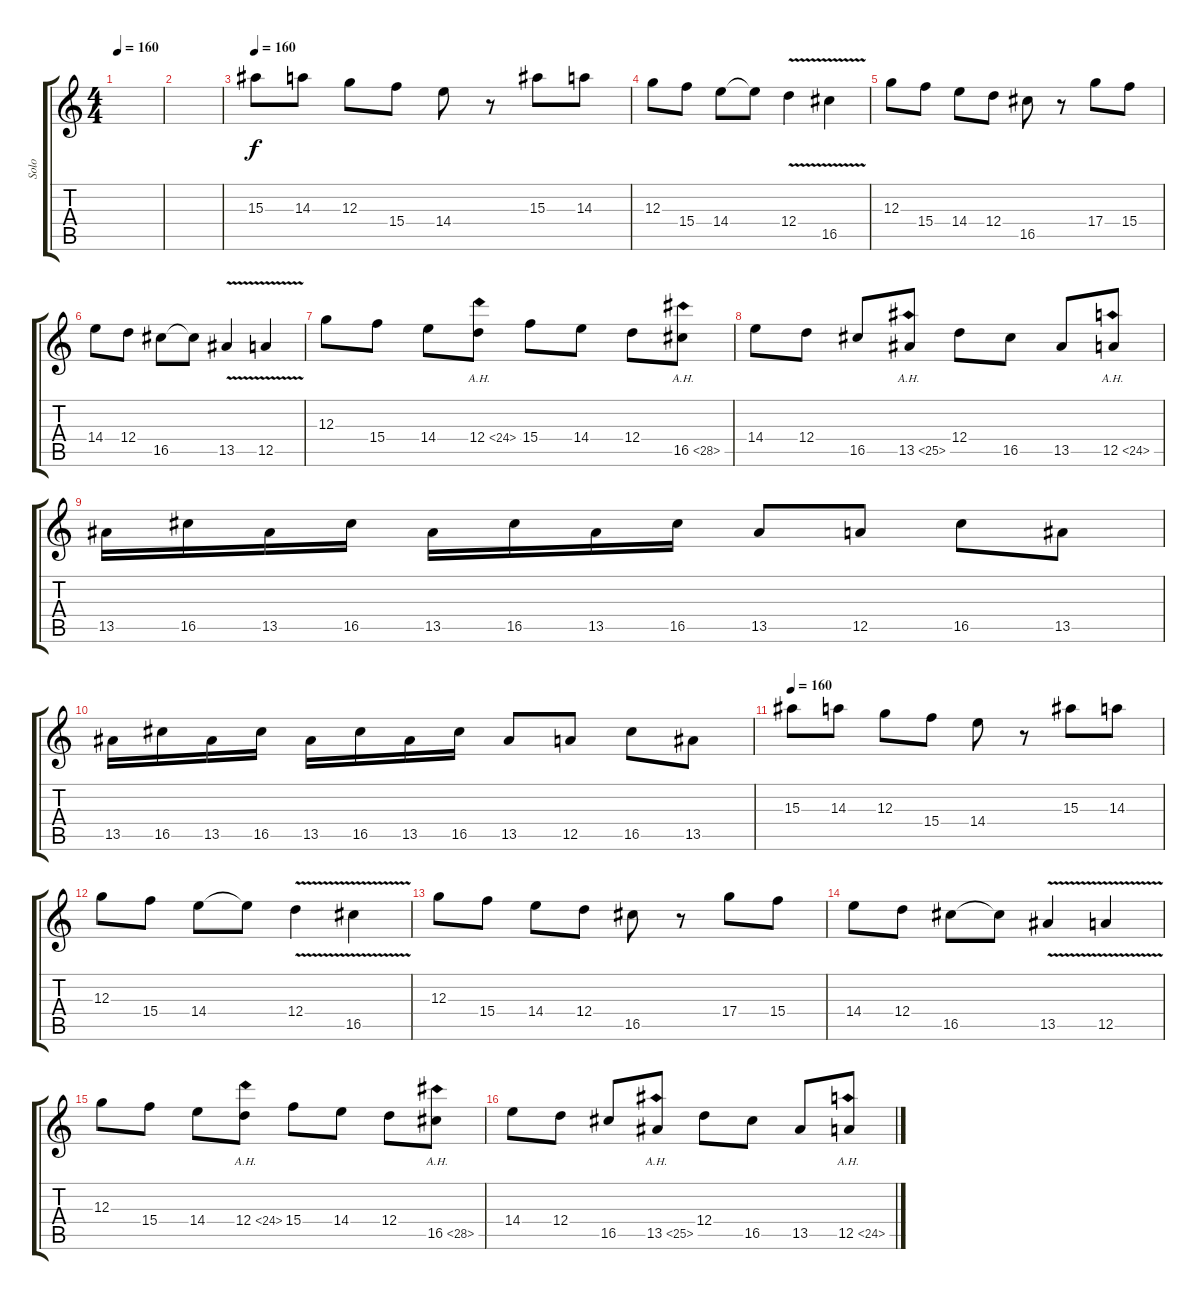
\track ("Solo" "Solo") {instrument overdrivenguitar}
\staff {score tabs}
\tuning (E4 B3 G3 D3 A2 E2) {hide}
\ts (4 4)
\tempo 160
\clef g2
\ks c
|
|
\tempo 160
15.3.8 14.3.8 12.3.8 15.4.8 14.4.8 r.8 15.3.8 14.3.8 |
12.3.8 15.4.8 14.4.8 14.4{t}.8 12.4{v}.4 16.5{v}.4 |
12.3.8 15.4.8 14.4.8 12.4.8 16.5.8 r.8 17.4.8 15.4.8 |
14.4.8 12.4.8 16.5.8 16.5{t}.8 13.5{v}.4 12.5{v}.4 |
12.3.8 15.4.8 14.4.8 12.4{ah 12}.8 15.4.8 14.4.8 12.4.8 16.5{ah 12}.8 |
14.4.8 12.4.8 16.5.8 13.5{ah 12}.8 12.4.8 16.5.8 13.5.8 12.5{ah 12}.8 |
13.5.16 16.5.16 13.5.16 16.5.16 13.5.16 16.5.16 13.5.16 16.5.16 13.5.8 12.5.8 16.5.8 13.5.8 |
13.5.16 16.5.16 13.5.16 16.5.16 13.5.16 16.5.16 13.5.16 16.5.16 13.5.8 12.5.8 16.5.8 13.5.8 |
\tempo 160
15.3.8 14.3.8 12.3.8 15.4.8 14.4.8 r.8 15.3.8 14.3.8 |
12.3.8 15.4.8 14.4.8 14.4{t}.8 12.4{v}.4 16.5{v}.4 |
12.3.8 15.4.8 14.4.8 12.4.8 16.5.8 r.8 17.4.8 15.4.8 |
14.4.8 12.4.8 16.5.8 16.5{t}.8 13.5{v}.4 12.5{v}.4 |
12.3.8 15.4.8 14.4.8 12.4{ah 12}.8 15.4.8 14.4.8 12.4.8 16.5{ah 12}.8 |
14.4.8 12.4.8 16.5.8 13.5{ah 12}.8 12.4.8 16.5.8 13.5.8 12.5{ah 12}.8
